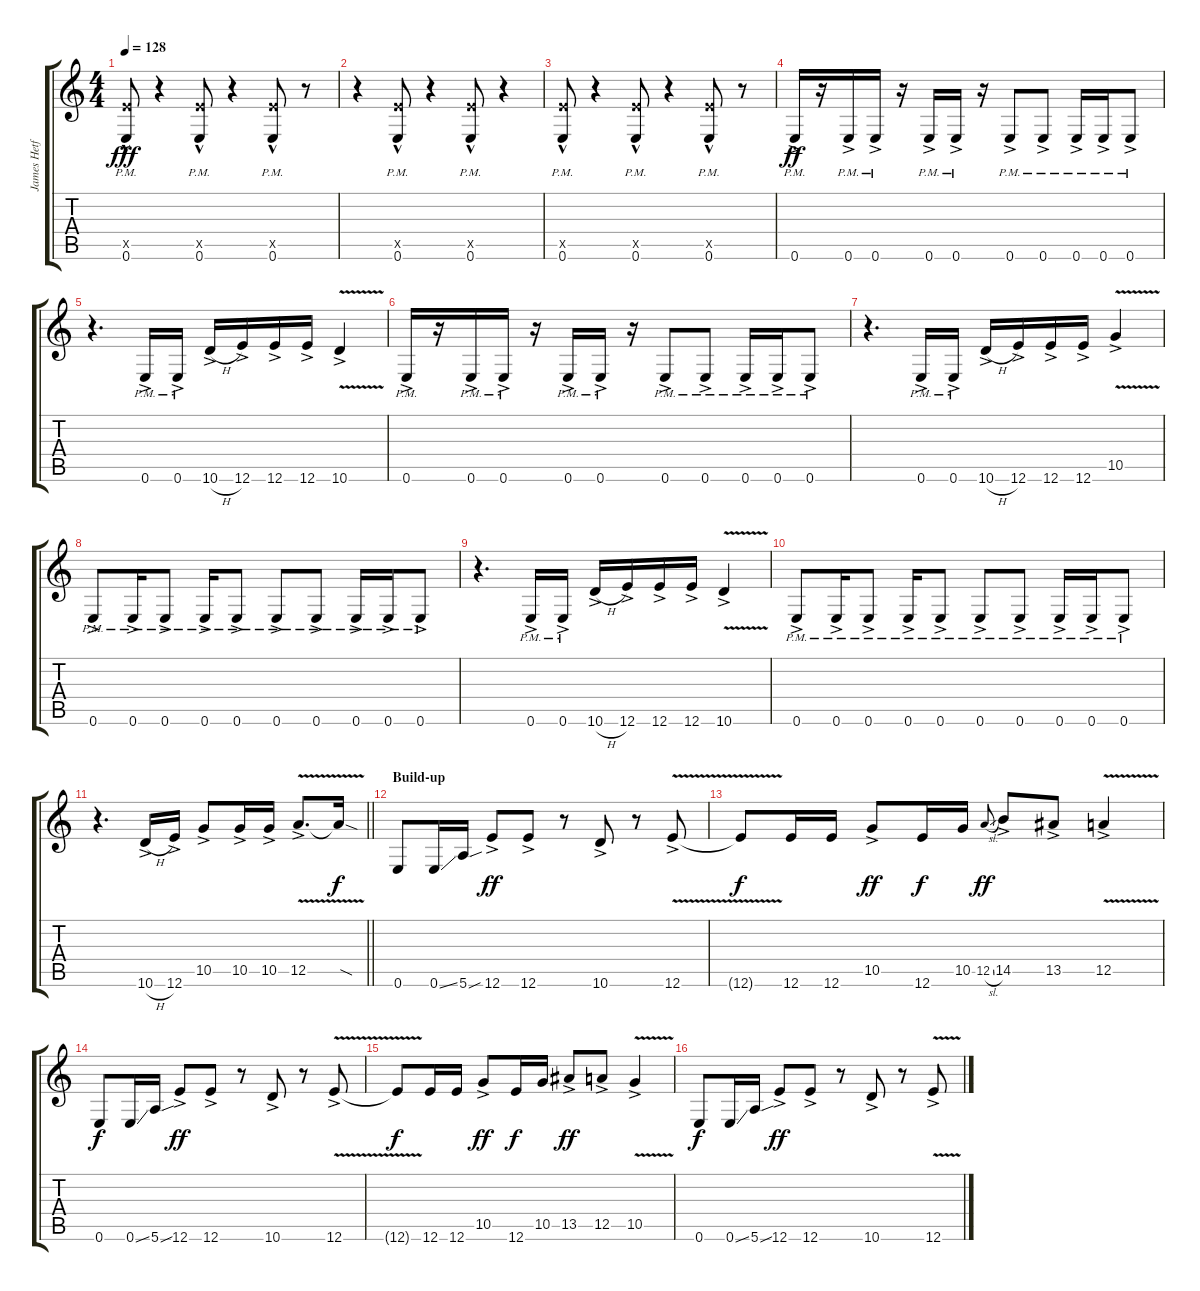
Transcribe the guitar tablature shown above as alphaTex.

\track ("James Hetfield (Guitar Rhythm)" "James Hetf") {instrument distortionguitar}
\staff {score tabs}
\tuning (E4 B3 G3 D3 A2 E2) {hide}
\ts (4 4)
\tempo 128
\clef g2
\ks c
(7.5{hac x} 0.6{hac pm}).8{dy fff} r.4 (7.5{hac x} 0.6{hac pm}).8 r.4 (7.5{hac x} 0.6{hac pm}).8 r.8 |
r.4 (7.5{hac x} 0.6{hac pm}).8 r.4 (7.5{hac x} 0.6{hac pm}).8 r.4 |
(7.5{hac x} 0.6{hac pm}).8 r.4 (7.5{hac x} 0.6{hac pm}).8 r.4 (7.5{hac x} 0.6{hac pm}).8 r.8 |
0.6{ac pm}.16{dy ff} r.16 0.6{ac pm}.16 0.6{ac pm}.16 r.16 0.6{ac pm}.16 0.6{ac pm}.16 r.16 0.6{ac pm}.8 0.6{ac pm}.8 0.6{ac pm}.16 0.6{ac pm}.16 0.6{ac pm}.8 |
r.4{d} 0.6{ac pm}.16 0.6{ac pm}.16 10.6{h ac}.16 12.6{ac}.16 12.6{ac}.16 12.6{ac}.16 10.6{v ac}.4 |
0.6{ac pm}.16 r.16 0.6{ac pm}.16 0.6{ac pm}.16 r.16 0.6{ac pm}.16 0.6{ac pm}.16 r.16 0.6{ac pm}.8 0.6{ac pm}.8 0.6{ac pm}.16 0.6{ac pm}.16 0.6{ac pm}.8 |
r.4{d} 0.6{ac pm}.16 0.6{ac pm}.16 10.6{h ac}.16 12.6{ac}.16 12.6{ac}.16 12.6{ac}.16 10.5{v ac}.4 |
0.6{ac pm}.8 0.6{ac pm}.16 0.6{ac pm}.8 0.6{ac pm}.16 0.6{ac pm}.8 0.6{ac pm}.8 0.6{ac pm}.8 0.6{ac pm}.16 0.6{ac pm}.16 0.6{ac pm}.8 |
r.4{d} 0.6{ac pm}.16 0.6{ac pm}.16 10.6{h ac}.16 12.6{ac}.16 12.6{ac}.16 12.6{ac}.16 10.6{v ac}.4 |
0.6{ac pm}.8 0.6{ac pm}.16 0.6{ac pm}.8 0.6{ac pm}.16 0.6{ac pm}.8 0.6{ac pm}.8 0.6{ac pm}.8 0.6{ac pm}.16 0.6{ac pm}.16 0.6{ac pm}.8 |
\barLineRight lightlight
r.4{d} 10.6{h ac}.16 12.6{ac}.16 10.5{ac}.8 10.5{ac}.16 10.5{ac}.16 12.5{v ac}.8{d} 12.5{sod t}.16{dy f} |
\section ("" "Build-up")
0.6.8 0.6{ss}.16 5.6{sou}.16 12.6{ac}.8{dy ff} 12.6{ac}.8 r.8 10.6{ac}.8 r.8 12.6{v ac}.8 |
12.6{t}.8{dy f} 12.6.16 12.6.16 10.5{ac}.8{dy ff} 12.6.16{dy f} 10.5.16 12.5{sl}.8{gr onbeat dy ff} 14.5{ac}.8 13.5{ac}.8 12.5{v ac}.4 |
0.6.8{dy f} 0.6{ss}.16 5.6{sou}.16 12.6{ac}.8{dy ff} 12.6{ac}.8 r.8 10.6{ac}.8 r.8 12.6{v ac}.8 |
12.6{t}.8{dy f} 12.6.16 12.6.16 10.5{ac}.8{dy ff} 12.6.16{dy f} 10.5.16 13.5{ac}.8{dy ff} 12.5{ac}.8 10.5{v ac}.4 |
0.6.8{dy f} 0.6{ss}.16 5.6{sou}.16 12.6{ac}.8{dy ff} 12.6{ac}.8 r.8 10.6{ac}.8 r.8 12.6{v ac}.8
